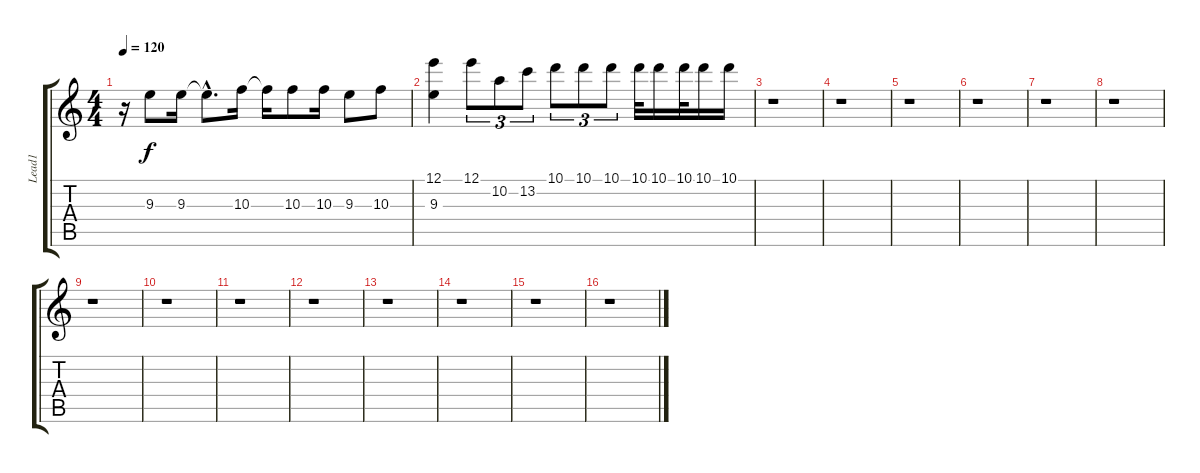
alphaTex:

\track ("Lead1" "Lead1") {instrument distortionguitar}
\staff {score tabs}
\tuning (E4 B3 G3 D3 A2 E2) {hide}
\ts (4 4)
\tempo 120
\clef g2
\ks c
r.16{dy f} 9.3.8 9.3.16 9.3{hac t}.8{d} 10.3.16 10.3{t}.16 10.3.8 10.3.16 9.3.8 10.3.8 |
(12.1 9.3).4 12.1.8{tu (3 2)} 10.2.8{tu (3 2)} 13.2.8{tu (3 2)} 10.1.8{tu (3 2)} 10.1.8{tu (3 2)} 10.1.8{tu (3 2)} 10.1.32 10.1.16 10.1.32 10.1.16 10.1.16 |
r.1 |
r.1 |
r.1 |
r.1 |
r.1 |
r.1 |
r.1 |
r.1 |
r.1 |
r.1 |
r.1 |
r.1 |
r.1 |
r.1
